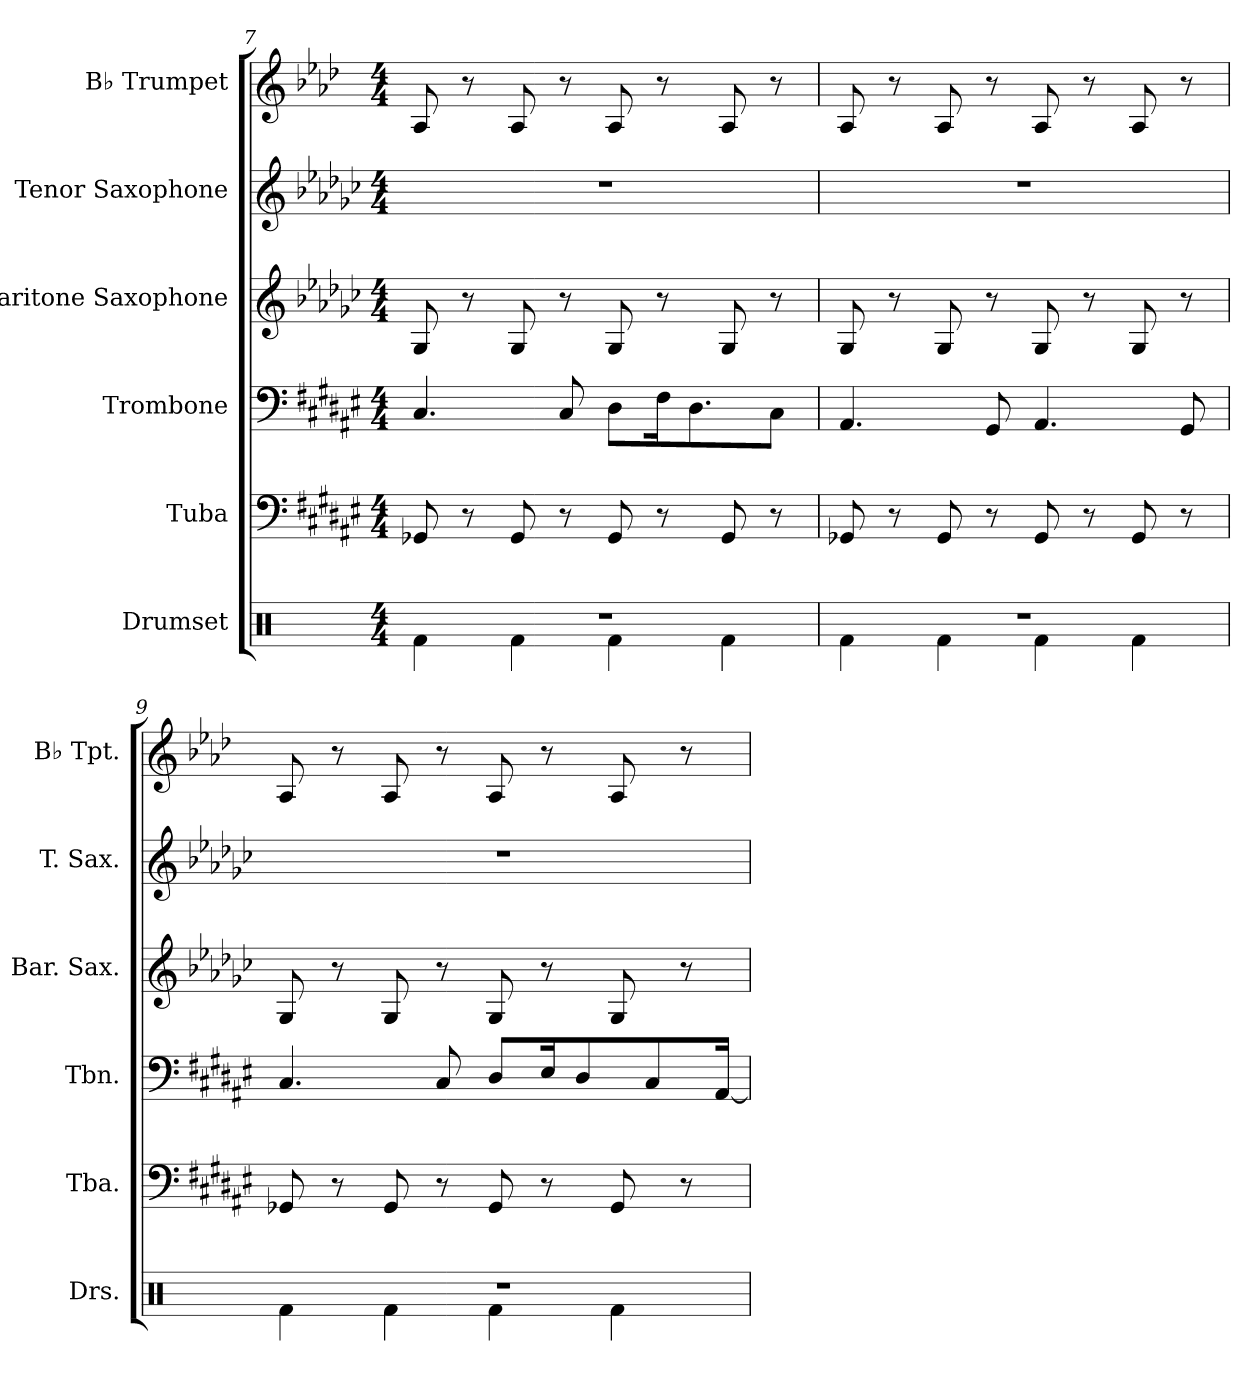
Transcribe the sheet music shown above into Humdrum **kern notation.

**kern	**kern	**kern	**kern	**kern	**kern
*part6	*part5	*part4	*part3	*part2	*part1
*staff6	*staff5	*staff4	*staff3	*staff2	*staff1
*I"Drumset	*I"Tuba	*I"Trombone	*I"Baritone Saxophone	*I"Tenor Saxophone	*I"B♭ Trumpet
*I'Drs.	*I'Tba.	*I'Tbn.	*I'Bar. Sax.	*I'T. Sax.	*I'B♭ Tpt.
!!LO:PB:g=z
*clefX	*clefF4	*clefF4	*clefG2	*clefG2	*clefG2
*	*	*	*ITrd12c21	*ITrd8c14	*ITrd1c2
*k[]	*k[f#c#g#d#a#e#]	*k[f#c#g#d#a#e#]	*k[b-e-a-d-g-c-]	*k[b-e-a-d-g-c-]	*k[b-e-a-d-g-c-]
*M4/4	*M4/4	*M4/4	*M4/4	*M4/4	*M4/4
=7	=7	=7	=7	=7	=7
*^	*	*	*	*	*
1r	4Rf\	8GG-X/	4.C#/	8GG-/	1r	8G-/
.	.	8r	.	8r	.	8r
.	4Rf\	8GG-/	.	8GG-/	.	8G-/
.	.	8r	8C#/	8r	.	8r
.	4Rf\	8GG-/	8D#\L	8GG-/	.	8G-/
.	.	8r	16F#\K	8r	.	8r
.	.	.	8.D#\	.	.	.
.	4Rf\	8GG-/	.	8GG-/	.	8G-/
.	.	8r	8C#\J	8r	.	8r
=8	=8	=8	=8	=8	=8	=8
1r	4Rf\	8GG-X/	4.AA#/	8GG-/	1r	8G-/
.	.	8r	.	8r	.	8r
.	4Rf\	8GG-/	.	8GG-/	.	8G-/
.	.	8r	8GG#/	8r	.	8r
.	4Rf\	8GG-/	4.AA#/	8GG-/	.	8G-/
.	.	8r	.	8r	.	8r
.	4Rf\	8GG-/	.	8GG-/	.	8G-/
.	.	8r	8GG#/	8r	.	8r
=9	=9	=9	=9	=9	=9	=9
1r	4Rf\	8GG-X/	4.C#/	8GG-/	1r	8G-/
.	.	8r	.	8r	.	8r
.	4Rf\	8GG-/	.	8GG-/	.	8G-/
.	.	8r	8C#/	8r	.	8r
.	4Rf\	8GG-/	8D#/L	8GG-/	.	8G-/
.	.	8r	16E#/K	8r	.	8r
.	.	.	8D#/	.	.	.
.	4Rf\	8GG-/	.	8GG-/	.	8G-/
.	.	.	8C#/	.	.	.
.	.	8r	.	8r	.	8r
.	.	.	[16AA#/Jk	.	.	.
*v	*v	*	*	*	*	*
=	=	=	=	=	=
*-	*-	*-	*-	*-	*-
